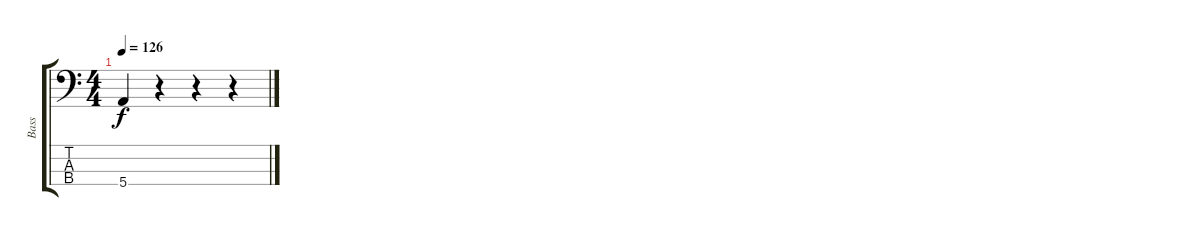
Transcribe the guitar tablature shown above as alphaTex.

\track ("Bass" "Bass") {instrument slapbass2}
\staff {score tabs}
\tuning (G2 D2 A1 E1) {hide}
\ts (4 4)
\tempo 126
\clef f4
\ks c
5.4.4{dy f} r.4 r.4 r.4
